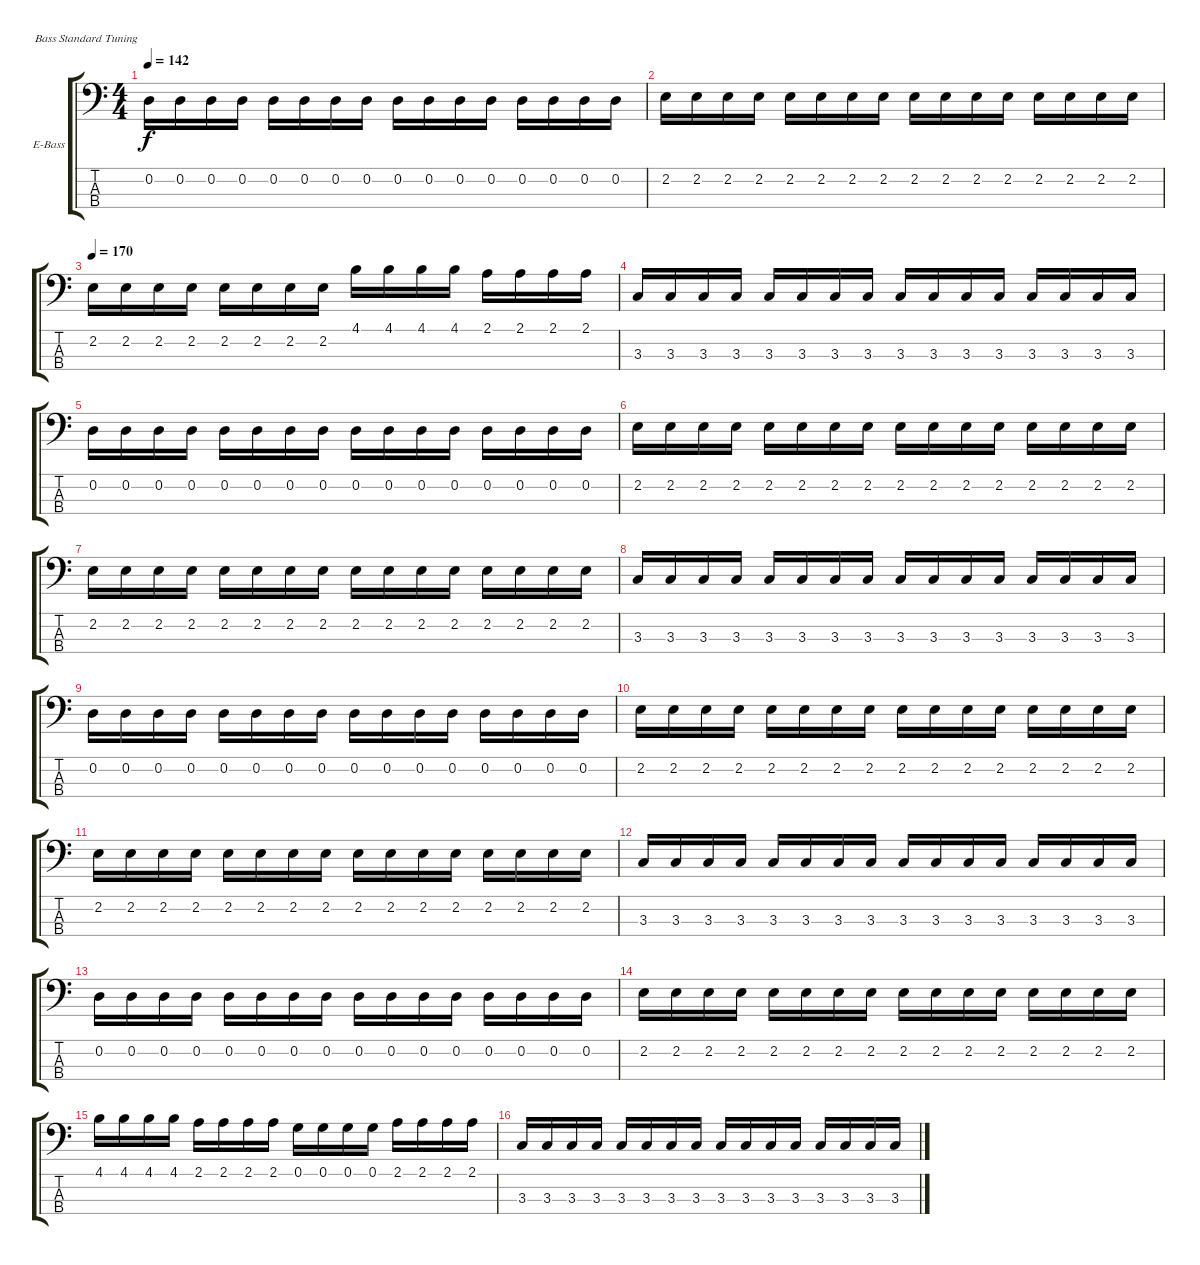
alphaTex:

\bracketExtendMode groupsimilarinstruments
\firstSystemTrackNameOrientation horizontal
\otherSystemsTrackNameOrientation horizontal
\track ("Piste 4" "E-Bass") {instrument electricbassfinger}
\staff {score tabs}
\tuning (G2 D2 A1 E1)
\ts (4 4)
\tempo 142
\clef f4
\ks c
0.2.16{dy f} 0.2.16 0.2.16 0.2.16 0.2.16 0.2.16 0.2.16 0.2.16 0.2.16 0.2.16 0.2.16 0.2.16 0.2.16 0.2.16 0.2.16 0.2.16 |
2.2.16 2.2.16 2.2.16 2.2.16 2.2.16 2.2.16 2.2.16 2.2.16 2.2.16 2.2.16 2.2.16 2.2.16 2.2.16 2.2.16 2.2.16 2.2.16 |
\tempo 170
2.2.16 2.2.16 2.2.16 2.2.16 2.2.16 2.2.16 2.2.16 2.2.16 4.1.16 4.1.16 4.1.16 4.1.16 2.1.16 2.1.16 2.1.16 2.1.16 |
3.3.16 3.3.16 3.3.16 3.3.16 3.3.16 3.3.16 3.3.16 3.3.16 3.3.16 3.3.16 3.3.16 3.3.16 3.3.16 3.3.16 3.3.16 3.3.16 |
0.2.16 0.2.16 0.2.16 0.2.16 0.2.16 0.2.16 0.2.16 0.2.16 0.2.16 0.2.16 0.2.16 0.2.16 0.2.16 0.2.16 0.2.16 0.2.16 |
2.2.16 2.2.16 2.2.16 2.2.16 2.2.16 2.2.16 2.2.16 2.2.16 2.2.16 2.2.16 2.2.16 2.2.16 2.2.16 2.2.16 2.2.16 2.2.16 |
2.2.16 2.2.16 2.2.16 2.2.16 2.2.16 2.2.16 2.2.16 2.2.16 2.2.16 2.2.16 2.2.16 2.2.16 2.2.16 2.2.16 2.2.16 2.2.16 |
3.3.16 3.3.16 3.3.16 3.3.16 3.3.16 3.3.16 3.3.16 3.3.16 3.3.16 3.3.16 3.3.16 3.3.16 3.3.16 3.3.16 3.3.16 3.3.16 |
0.2.16 0.2.16 0.2.16 0.2.16 0.2.16 0.2.16 0.2.16 0.2.16 0.2.16 0.2.16 0.2.16 0.2.16 0.2.16 0.2.16 0.2.16 0.2.16 |
2.2.16 2.2.16 2.2.16 2.2.16 2.2.16 2.2.16 2.2.16 2.2.16 2.2.16 2.2.16 2.2.16 2.2.16 2.2.16 2.2.16 2.2.16 2.2.16 |
2.2.16 2.2.16 2.2.16 2.2.16 2.2.16 2.2.16 2.2.16 2.2.16 2.2.16 2.2.16 2.2.16 2.2.16 2.2.16 2.2.16 2.2.16 2.2.16 |
3.3.16 3.3.16 3.3.16 3.3.16 3.3.16 3.3.16 3.3.16 3.3.16 3.3.16 3.3.16 3.3.16 3.3.16 3.3.16 3.3.16 3.3.16 3.3.16 |
0.2.16 0.2.16 0.2.16 0.2.16 0.2.16 0.2.16 0.2.16 0.2.16 0.2.16 0.2.16 0.2.16 0.2.16 0.2.16 0.2.16 0.2.16 0.2.16 |
2.2.16 2.2.16 2.2.16 2.2.16 2.2.16 2.2.16 2.2.16 2.2.16 2.2.16 2.2.16 2.2.16 2.2.16 2.2.16 2.2.16 2.2.16 2.2.16 |
4.1.16 4.1.16 4.1.16 4.1.16 2.1.16 2.1.16 2.1.16 2.1.16 0.1.16 0.1.16 0.1.16 0.1.16 2.1.16 2.1.16 2.1.16 2.1.16 |
3.3.16 3.3.16 3.3.16 3.3.16 3.3.16 3.3.16 3.3.16 3.3.16 3.3.16 3.3.16 3.3.16 3.3.16 3.3.16 3.3.16 3.3.16 3.3.16
